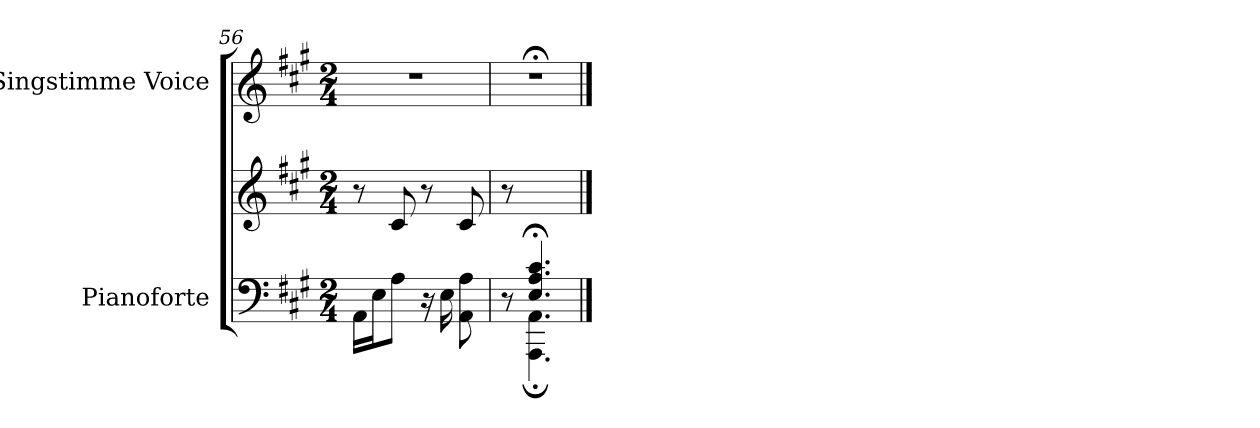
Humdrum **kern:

**kern	**kern	**kern
*part2	*part2	*part1
*staff3	*staff2	*staff1
*I"Pianoforte	*	*I"Singstimme Voice
*I'Pno	*	*
*clefF4	*clefG2	*clefG2
*k[f#c#g#]	*k[f#c#g#]	*k[f#c#g#]
*M2/4	*M2/4	*M2/4
=56	=56	=56
16AA\LL	8r	2r
16E\J	.	.
8A\J	8c#/	.
16r	8r	.
16E\	.	.
8AA\ 8A\	8c#/	.
=57	=57	=57
*^	*	*
8ryy	8r	8r	2r;<
4.E/;< 4.A/;< 4.c#/;<	4.AAA\; 4.AA\;	4.ryy	.
*v	*v	*	*
==	==	==
*-	*-	*-
